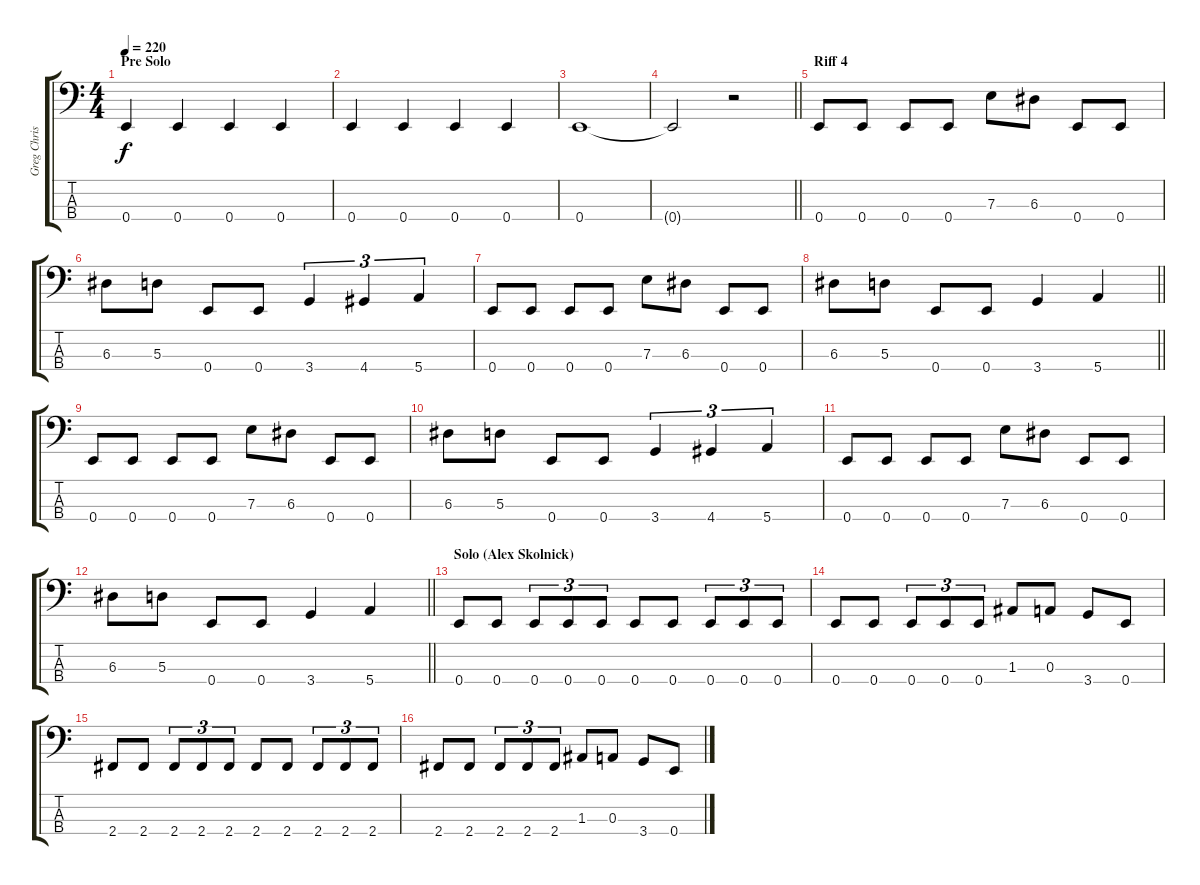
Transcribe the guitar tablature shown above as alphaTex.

\track ("Greg Christian (Bass Guitar)" "Greg Chris") {instrument electricbassfinger}
\staff {score tabs}
\tuning (G2 D2 A1 E1) {hide}
\ts (4 4)
\section ("" "Pre Solo")
\tempo 220
\clef f4
\ks c
0.4.4{dy f} 0.4.4 0.4.4 0.4.4 |
0.4.4 0.4.4 0.4.4 0.4.4 |
0.4.1 |
\barLineRight lightlight
0.4{t}.2 r.2 |
\section ("" "Riff 4")
0.4.8 0.4.8 0.4.8 0.4.8 7.3.8 6.3.8 0.4.8 0.4.8 |
6.3.8 5.3.8 0.4.8 0.4.8 3.4.4{tu (3 2)} 4.4.4{tu (3 2)} 5.4.4{tu (3 2)} |
0.4.8 0.4.8 0.4.8 0.4.8 7.3.8 6.3.8 0.4.8 0.4.8 |
\barLineRight lightlight
6.3.8 5.3.8 0.4.8 0.4.8 3.4.4 5.4.4 |
0.4.8 0.4.8 0.4.8 0.4.8 7.3.8 6.3.8 0.4.8 0.4.8 |
6.3.8 5.3.8 0.4.8 0.4.8 3.4.4{tu (3 2)} 4.4.4{tu (3 2)} 5.4.4{tu (3 2)} |
0.4.8 0.4.8 0.4.8 0.4.8 7.3.8 6.3.8 0.4.8 0.4.8 |
\barLineRight lightlight
6.3.8 5.3.8 0.4.8 0.4.8 3.4.4 5.4.4 |
\section ("" "Solo (Alex Skolnick)")
0.4.8 0.4.8 0.4.8{tu (3 2)} 0.4.8{tu (3 2)} 0.4.8{tu (3 2)} 0.4.8 0.4.8 0.4.8{tu (3 2)} 0.4.8{tu (3 2)} 0.4.8{tu (3 2)} |
0.4.8 0.4.8 0.4.8{tu (3 2)} 0.4.8{tu (3 2)} 0.4.8{tu (3 2)} 1.3.8 0.3.8 3.4.8 0.4.8 |
2.4.8 2.4.8 2.4.8{tu (3 2)} 2.4.8{tu (3 2)} 2.4.8{tu (3 2)} 2.4.8 2.4.8 2.4.8{tu (3 2)} 2.4.8{tu (3 2)} 2.4.8{tu (3 2)} |
2.4.8 2.4.8 2.4.8{tu (3 2)} 2.4.8{tu (3 2)} 2.4.8{tu (3 2)} 1.3.8 0.3.8 3.4.8 0.4.8
